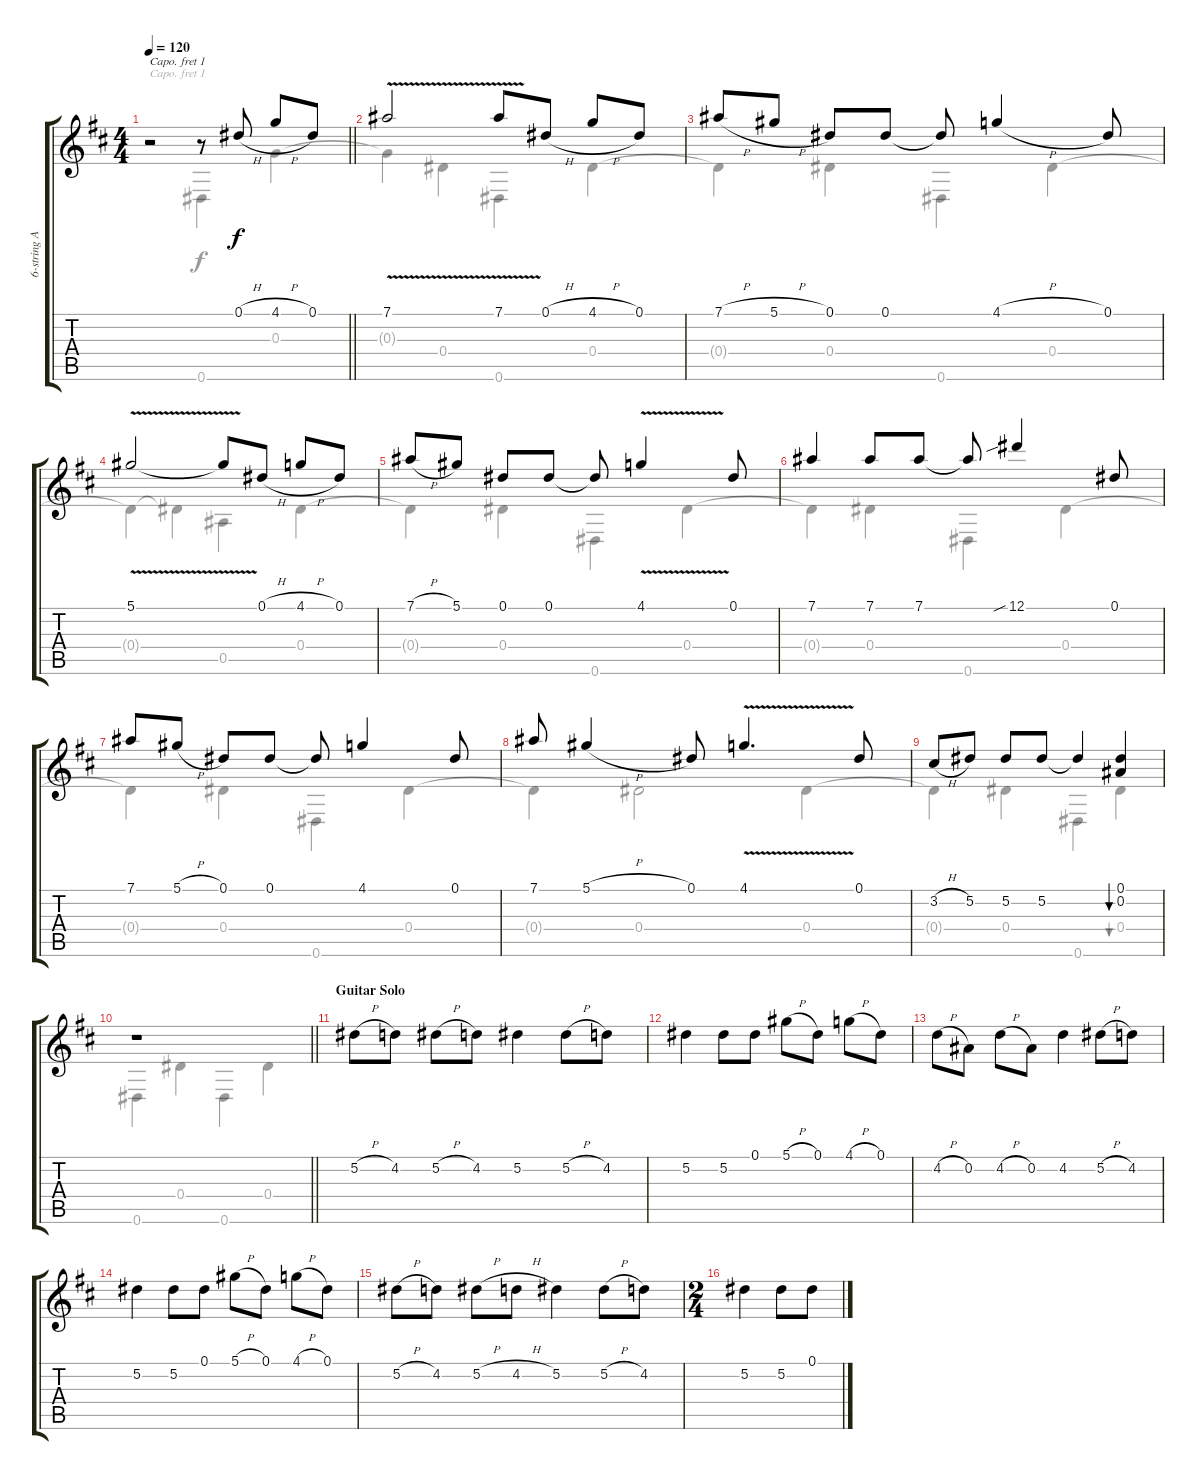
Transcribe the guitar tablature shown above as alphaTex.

\track ("6-string Acoustic guitar " "6-string A") {instrument acousticguitarsteel}
\staff {score tabs}
\capo 1
\tuning (D4 A3 Gb3 D3 A2 D2) {hide}
\voice
\ts (4 4)
\tempo 120
\clef g2
\barLineRight lightlight
\ks d
r.2{dy f instrument acousticguitarsteel} r.8 0.1{h}.8 4.1{h}.8 0.1.8 |
7.1{v}.2 7.1{v}.8 0.1{h}.8 4.1{h}.8 0.1.8 |
7.1{h}.8 5.1{h}.8 0.1.8 0.1.8 0.1{t}.8 4.1{h}.4 0.1.8 |
5.1{v}.2 5.1{v t}.8 0.1{h}.8 4.1{h}.8 0.1.8 |
7.1{h}.8 5.1.8 0.1.8 0.1.8 0.1{t}.8 4.1{v}.4 0.1.8 |
7.1.4 7.1.8 7.1.8 7.1{t}.8 12.1{sib}.4 0.1.8 |
7.1.8 5.1{h}.8 0.1.8 0.1.8 0.1{t}.8 4.1.4 0.1.8 |
7.1.8 5.1{h}.4 0.1.8 4.1{v}.4{d} 0.1.8 |
3.2{h}.8 5.2.8 5.2.8 5.2.8 5.2{t}.4 (0.1 0.2).4{bu 30} |
\barLineRight lightlight
r.1 |
\section ("" "Guitar Solo")
5.2{h}.8 4.2.8 5.2{h}.8 4.2.8 5.2.4 5.2{h}.8 4.2.8 |
5.2.4 5.2.8 0.1.8 5.1{h}.8 0.1.8 4.1{h}.8 0.1.8 |
4.2{h}.8 0.2.8 4.2{h}.8 0.2.8 4.2.4 5.2{h}.8 4.2.8 |
5.2.4 5.2.8 0.1.8 5.1{h}.8 0.1.8 4.1{h}.8 0.1.8 |
5.2{h}.8 4.2.8 5.2{h}.8 4.2{h}.8 5.2.4 5.2{h}.8 4.2.8 |
\ts (2 4)
5.2.4 5.2.8 0.1.8
\voice
\clef g2
\ottava regular
\simile none
\barLineRight lightlight
\ks d
r.2{dy f} 0.6.4 0.3.4 |
0.3{t}.4 0.4.4 0.6.4 0.4.4 |
0.4{t}.4 0.4.4 0.6.4 0.4.4 |
0.4{t}.4 0.4{t}.4 0.5.4 0.4.4 |
0.4{t}.4 0.4.4 0.6.4 0.4.4 |
0.4{t}.4 0.4.4 0.6.4 0.4.4 |
0.4{t}.4 0.4.4 0.6.4 0.4.4 |
0.4{t}.4 0.4.2 0.4.4 |
0.4{t}.4 0.4.4 0.6.4 0.4.4{bu 30} |
\barLineRight lightlight
0.6.4 0.4.4 0.6.4 0.4.4 |
|
|
|
|
|
